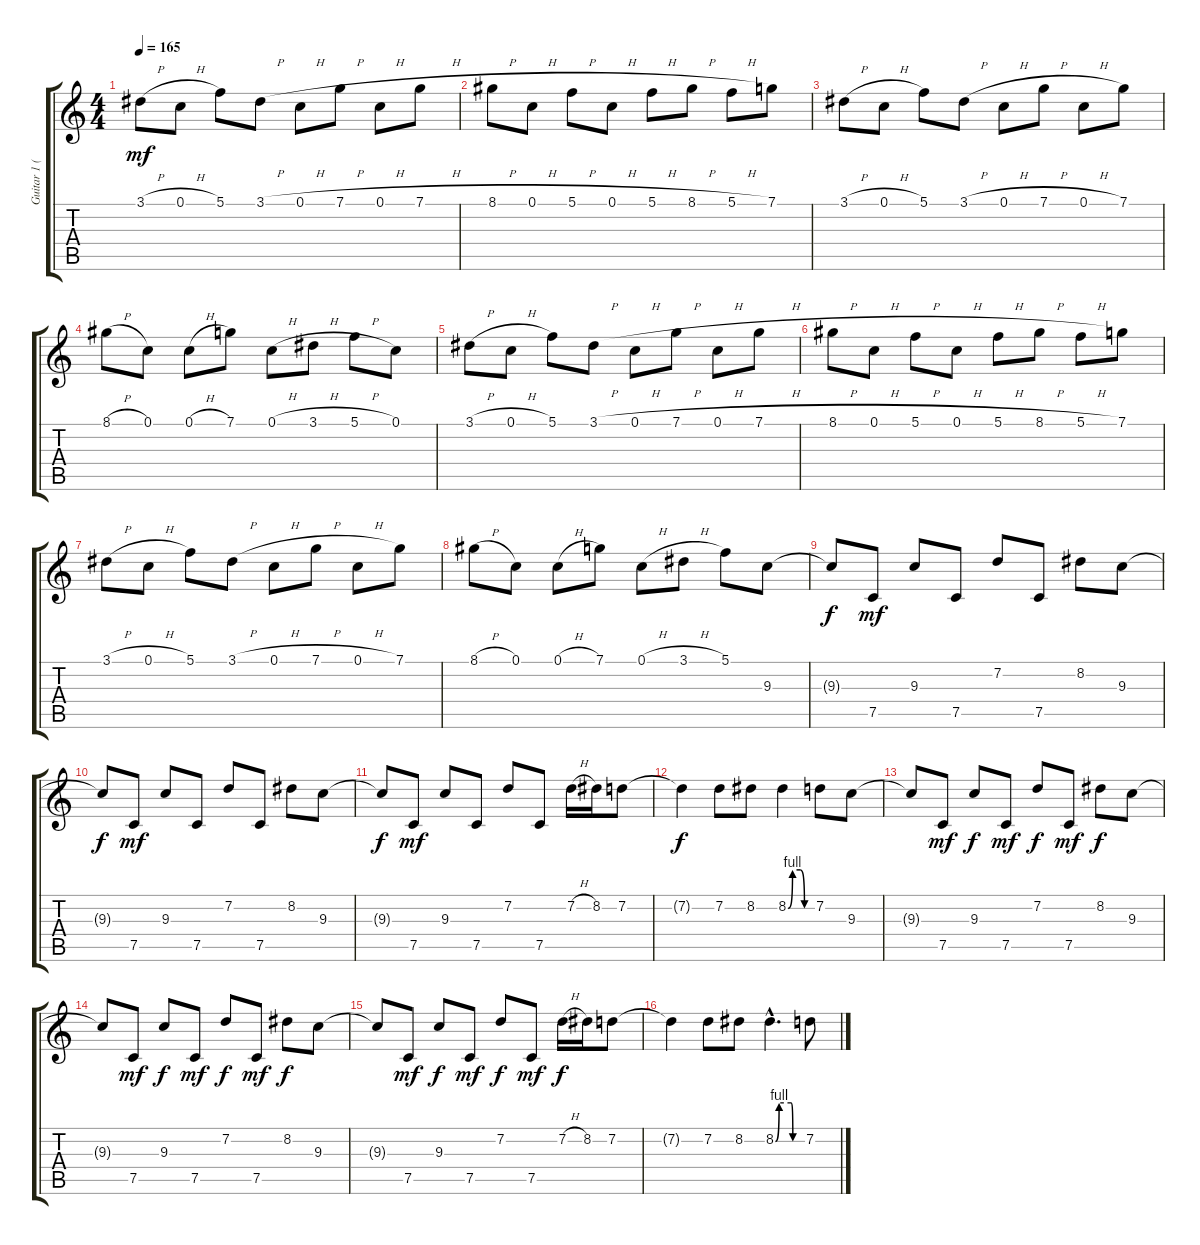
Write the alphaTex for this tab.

\track ("Guitar 1 (Solo)" "Guitar 1 (") {instrument distortionguitar}
\staff {score tabs}
\tuning (C4 G3 Eb3 Bb2 F2 C2) {hide}
\ts (4 4)
\tempo 165
\clef g2
\ks c
3.1{h}.8{dy mf} 0.1{h}.8 5.1.8 3.1{h}.8 0.1{h}.8 7.1{h}.8 0.1{h}.8 7.1{h}.8 |
8.1{h}.8 0.1{h}.8 5.1{h}.8 0.1{h}.8 5.1{h}.8 8.1{h}.8 5.1{h}.8 7.1.8 |
3.1{h}.8 0.1{h}.8 5.1.8 3.1{h}.8 0.1{h}.8 7.1{h}.8 0.1{h}.8 7.1.8 |
8.1{h}.8 0.1.8 0.1{h}.8 7.1.8 0.1{h}.8 3.1{h}.8 5.1{h}.8 0.1.8 |
3.1{h}.8 0.1{h}.8 5.1.8 3.1{h}.8 0.1{h}.8 7.1{h}.8 0.1{h}.8 7.1{h}.8 |
8.1{h}.8 0.1{h}.8 5.1{h}.8 0.1{h}.8 5.1{h}.8 8.1{h}.8 5.1{h}.8 7.1.8 |
3.1{h}.8 0.1{h}.8 5.1.8 3.1{h}.8 0.1{h}.8 7.1{h}.8 0.1{h}.8 7.1.8 |
8.1{h}.8 0.1.8 0.1{h}.8 7.1.8 0.1{h}.8 3.1{h}.8 5.1.8 9.3.8{balance 3} |
9.3{t}.8{dy f} 7.5.8{dy mf} 9.3.8 7.5.8 7.2.8 7.5.8 8.2.8 9.3.8 |
9.3{t}.8{dy f} 7.5.8{dy mf} 9.3.8 7.5.8 7.2.8 7.5.8 8.2.8 9.3.8 |
9.3{t}.8{dy f} 7.5.8{dy mf} 9.3.8 7.5.8 7.2.8 7.5.8 7.2{h}.16 8.2.16 7.2.8 |
7.2{t}.4{dy f} 7.2.8 8.2.8 8.2{be (custom 0 0 11 4 30 4 41 0 60 0)}.4 7.2.8 9.3.8 |
9.3{t}.8 7.5.8{dy mf} 9.3.8{dy f} 7.5.8{dy mf} 7.2.8{dy f} 7.5.8{dy mf} 8.2.8{dy f} 9.3.8 |
9.3{t}.8 7.5.8{dy mf} 9.3.8{dy f} 7.5.8{dy mf} 7.2.8{dy f} 7.5.8{dy mf} 8.2.8{dy f} 9.3.8 |
9.3{t}.8 7.5.8{dy mf} 9.3.8{dy f} 7.5.8{dy mf} 7.2.8{dy f} 7.5.8{dy mf} 7.2{h}.16{dy f} 8.2.16 7.2.8 |
7.2{t}.4 7.2.8 8.2.8 8.2{be (custom 0 0 8 4 35 4 39 0 60 0) hac}.4{d} 7.2.8
